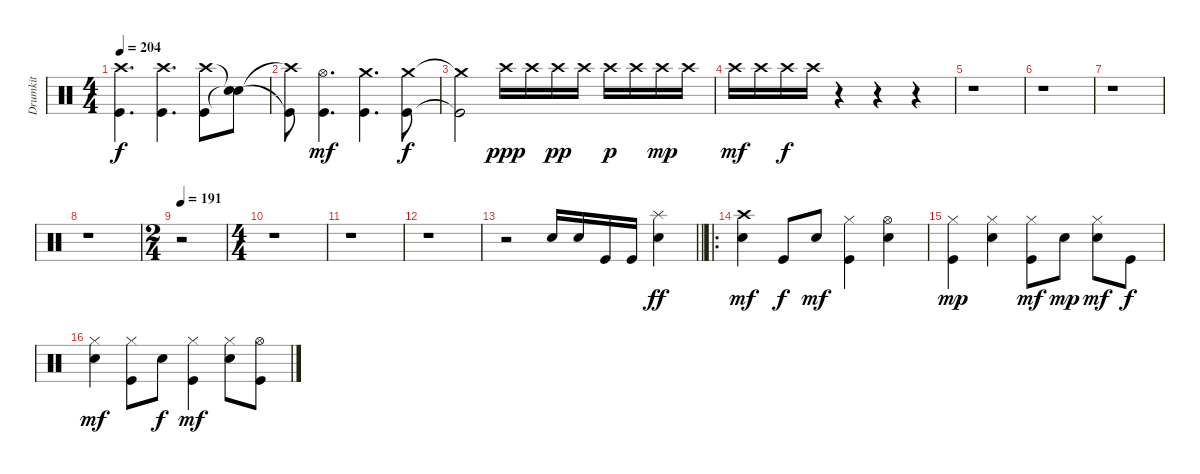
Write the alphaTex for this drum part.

\track ("Drumkit" "Drumkit") {instrument percussion}
\staff {score}
\articulation defaults
\ts (4 4)
\tempo 204
\clef neutral
\ks c
("Kick (hit)" "Crash high (hit)").4{d dy f} ("Kick (hit)" "Crash high (hit)").4{d} ("Kick (hit)" "Crash high (hit)").8 ("Snare (hit)"{t} "Snare (hit)"{t}).8 |
("Kick (hit)"{t} "Crash high (hit)"{t}).8 ("Hi-Hat (open)" "Kick (hit)").4{d dy mf} ("Kick (hit)" "Crash medium (hit)").4{d} ("Crash medium (hit)" "Kick (hit)").8{dy f} |
("Crash medium (hit)"{t} "Kick (hit)"{t}).2 "Crash high (hit)".16{dy ppp} "Crash high (hit)".16 "Crash high (hit)".16{dy pp} "Crash high (hit)".16 "Crash high (hit)".16{dy p} "Crash high (hit)".16 "Crash high (hit)".16{dy mp} "Crash high (hit)".16 |
"Crash high (hit)".16{dy mf} "Crash high (hit)".16 "Crash high (hit)".16{dy f} "Crash high (hit)".16 r.4 r.4 r.4 |
r.1 |
r.1 |
r.1 |
r.1 |
\ts (2 4)
\tempo 191
r.2 |
\ts (4 4)
r.1 |
r.1 |
r.1 |
\barLineRight lightlight
r.2 "Snare (hit) 2".16 "Snare (hit) 2".16 "Kick (hit)".16 "Kick (hit)".16 ("Snare (hit) 2" "Splash (hit)").4{dy ff} |
\ro
("Crash high (hit)" "Snare (hit) 2").4{dy mf} "Kick (hit)".8{dy f} "Snare (hit) 2".8{dy mf} ("Hi-Hat (closed)" "Kick (hit)").4 ("Hi-Hat (open)" "Snare (hit) 2").4 |
("Hi-Hat (closed)" "Kick (hit)").4{dy mp} ("Hi-Hat (closed)" "Snare (hit) 2").4 ("Hi-Hat (closed)" "Kick (hit)").8{dy mf} "Snare (hit) 2".8{dy mp} ("Hi-Hat (closed)" "Snare (hit) 2").8{dy mf} "Kick (hit)".8{dy f} |
("Hi-Hat (closed)" "Snare (hit) 2").4{dy mf} ("Hi-Hat (closed)" "Kick (hit)").8 "Snare (hit) 2".8{dy f} ("Hi-Hat (closed)" "Kick (hit)").4{dy mf} ("Hi-Hat (closed)" "Snare (hit) 2").8 ("Hi-Hat (open)" "Kick (hit)").8
